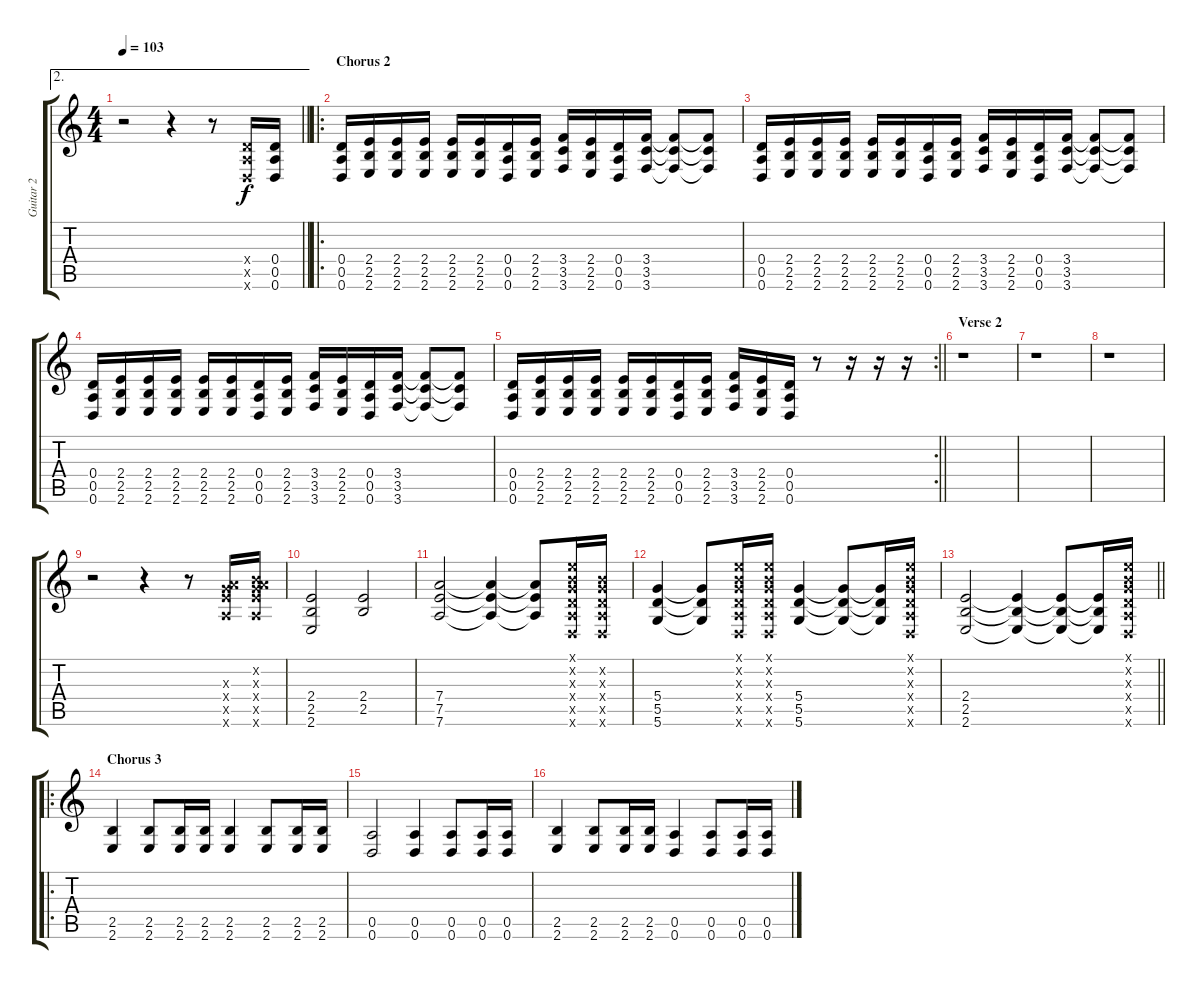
\track ("Guitar 2" "Guitar 2") {instrument distortionguitar}
\staff {score tabs}
\tuning (E4 B3 G3 D3 A2 D2) {hide}
\ae 2
\ts (4 4)
\tempo 103
\clef g2
\barLineRight lightlight
\ks c
r.2{dy f} r.4 r.8 (0.4{x} 0.5{x} 0.6{x}).16 (0.4 0.5 0.6).16 |
\ro
\section ("" "Chorus 2")
(0.4 0.5 0.6).16 (2.4 2.5 2.6).16 (2.4 2.5 2.6).16 (2.4 2.5 2.6).16 (2.4 2.5 2.6).16 (2.4 2.5 2.6).16 (0.4 0.5 0.6).16 (2.4 2.5 2.6).16 (3.4 3.5 3.6).16 (2.4 2.5 2.6).16 (0.4 0.5 0.6).16 (3.4 3.5 3.6).16 (3.4{t} 3.5{t} 3.6{t}).8 (3.4{t} 3.5{t} 3.6{t}).8 |
(0.4 0.5 0.6).16 (2.4 2.5 2.6).16 (2.4 2.5 2.6).16 (2.4 2.5 2.6).16 (2.4 2.5 2.6).16 (2.4 2.5 2.6).16 (0.4 0.5 0.6).16 (2.4 2.5 2.6).16 (3.4 3.5 3.6).16 (2.4 2.5 2.6).16 (0.4 0.5 0.6).16 (3.4 3.5 3.6).16 (3.4{t} 3.5{t} 3.6{t}).8 (3.4{t} 3.5{t} 3.6{t}).8 |
(0.4 0.5 0.6).16 (2.4 2.5 2.6).16 (2.4 2.5 2.6).16 (2.4 2.5 2.6).16 (2.4 2.5 2.6).16 (2.4 2.5 2.6).16 (0.4 0.5 0.6).16 (2.4 2.5 2.6).16 (3.4 3.5 3.6).16 (2.4 2.5 2.6).16 (0.4 0.5 0.6).16 (3.4 3.5 3.6).16 (3.4{t} 3.5{t} 3.6{t}).8 (3.4{t} 3.5{t} 3.6{t}).8 |
\rc 2
\barLineRight lightlight
(0.4 0.5 0.6).16 (2.4 2.5 2.6).16 (2.4 2.5 2.6).16 (2.4 2.5 2.6).16 (2.4 2.5 2.6).16 (2.4 2.5 2.6).16 (0.4 0.5 0.6).16 (2.4 2.5 2.6).16 (3.4 3.5 3.6).16 (2.4 2.5 2.6).16 (0.4 0.5 0.6).16 r.8 r.16 r.16 r.16 |
\section ("" "Verse 2")
r.1 |
r.1 |
r.1 |
r.2 r.4 r.8 (0.3{x} 7.4{x} 7.5{x} 7.6{x}).16 (0.2{x} 0.3{x} 7.4{x} 7.5{x} 7.6{x}).16 |
(2.4 2.5 2.6).2 (2.4 2.5).2 |
(7.4 7.5 7.6).2 (7.4{t} 7.5{t} 7.6{t}).4 (7.4{t} 7.5{t} 7.6{t}).8 (0.1{x} 0.2{x} 0.3{x} 0.4{x} 0.5{x} 0.6{x}).16 (0.2{x} 0.3{x} 0.4{x} 0.5{x} 0.6{x}).16 |
(5.4 5.5 5.6).4 (5.4{t} 5.5{t} 5.6{t}).8 (0.1{x} 0.2{x} 0.3{x} 0.4{x} 0.5{x} 0.6{x}).16 (0.1{x} 0.2{x} 0.3{x} 0.4{x} 0.5{x} 0.6{x}).16 (5.4 5.5 5.6).4 (5.4{t} 5.5{t} 5.6{t}).8 (5.4{t} 5.5{t} 5.6{t}).16 (0.1{x} 0.2{x} 0.3{x} 0.4{x} 0.5{x} 0.6{x}).16 |
\barLineRight lightlight
(2.4 2.5 2.6).2 (2.4{t} 2.5{t} 2.6{t}).4 (2.4{t} 2.5{t} 2.6{t}).8 (2.4{t} 2.5{t} 2.6{t}).16 (0.1{x} 0.2{x} 0.3{x} 0.4{x} 0.5{x} 0.6{x}).16 |
\ro
\section ("" "Chorus 3")
(2.5 2.6).4 (2.5 2.6).8 (2.5 2.6).16 (2.5 2.6).16 (2.5 2.6).4 (2.5 2.6).8 (2.5 2.6).16 (2.5 2.6).16 |
(0.5 0.6).2 (0.5 0.6).4 (0.5 0.6).8 (0.5 0.6).16 (0.5 0.6).16 |
(2.5 2.6).4 (2.5 2.6).8 (2.5 2.6).16 (2.5 2.6).16 (0.5 0.6).4 (0.5 0.6).8 (0.5 0.6).16 (0.5 0.6).16
